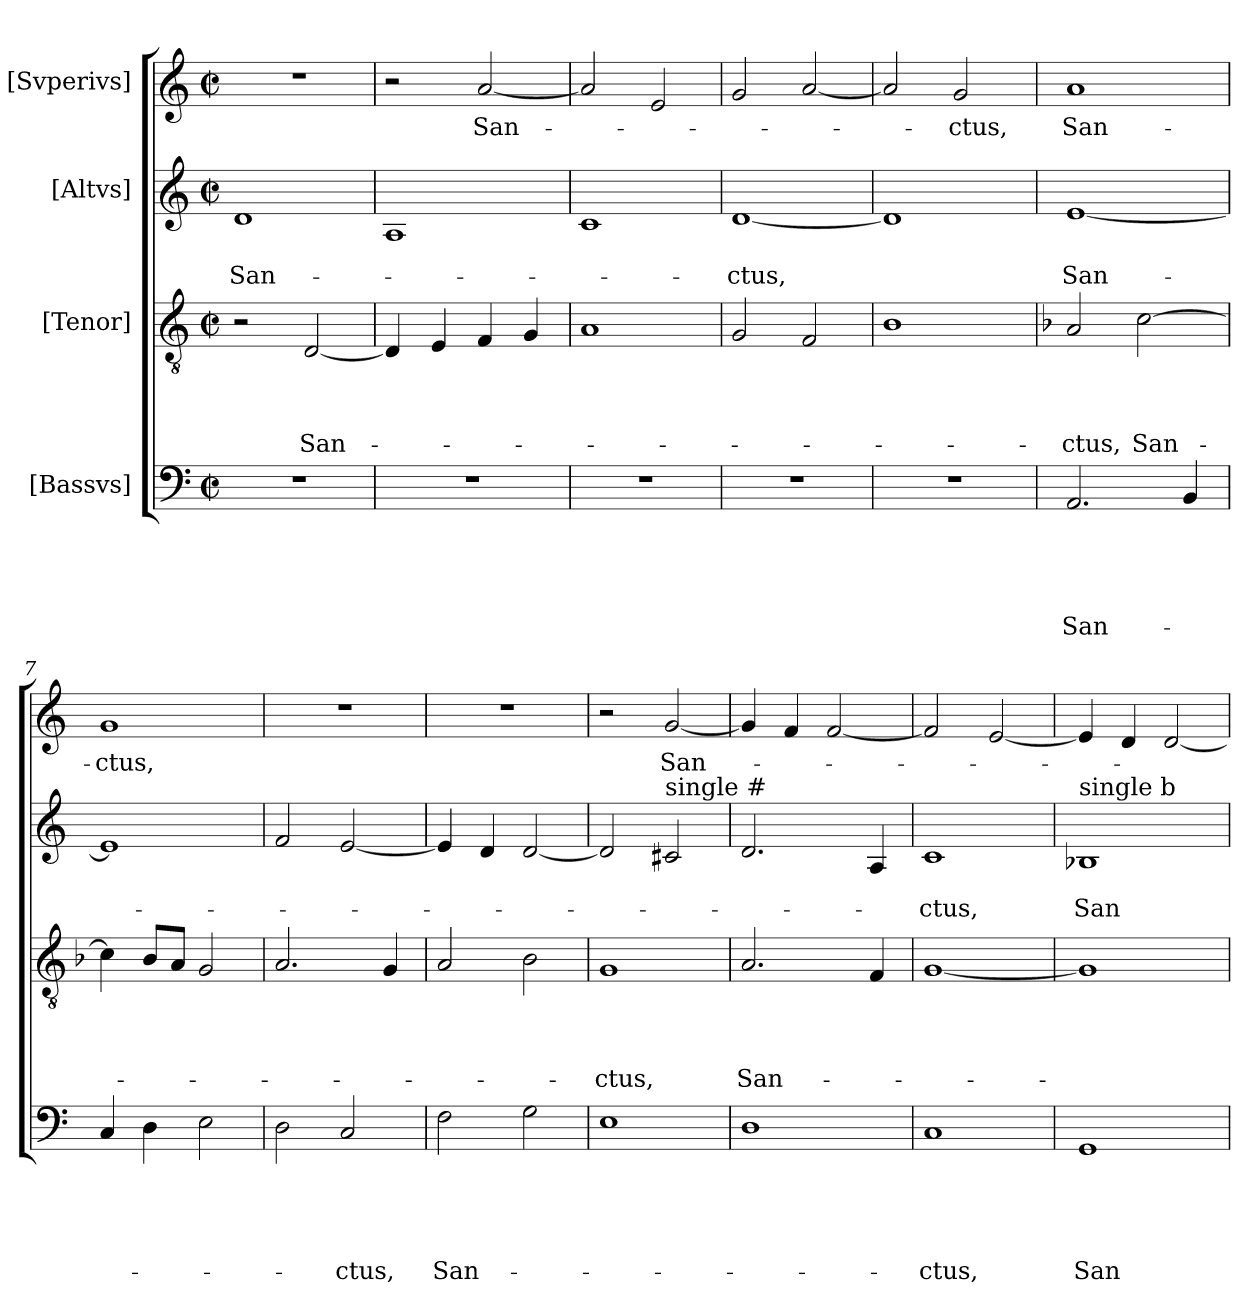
**kern	**text	**text	**text	**text	**text	**kern	**text	**text	**text	**text	**kern	**text	**text	**kern	**text
*part4	*part4	*part4	*part4	*part4	*part4	*part3	*part3	*part3	*part3	*part3	*part2	*part2	*part2	*part1	*part1
*staff4	*staff4	*staff4	*staff4	*staff4	*staff4	*staff3	*staff3	*staff3	*staff3	*staff3	*staff2	*staff2	*staff2	*staff1	*staff1
*I"[Bassvs]	*	*	*	*	*	*I"[Tenor]	*	*	*	*	*I"[Altvs]	*	*	*I"[Svperivs]	*
*clefF4	*	*	*	*	*	*clefGv2	*	*	*	*	*clefG2	*	*	*clefG2	*
*k[]	*	*	*	*	*	*k[]	*	*	*	*	*k[]	*	*	*k[]	*
*C:	*	*	*	*	*	*C:	*	*	*	*	*C:	*	*	*C:	*
*M2/2	*	*	*	*	*	*M2/2	*	*	*	*	*M2/2	*	*	*M2/2	*
*met(c|)	*	*	*	*	*	*met(c|)	*	*	*	*	*met(c|)	*	*	*met(c|)	*
=1	=1	=1	=1	=1	=1	=1	=1	=1	=1	=1	=1	=1	=1	=1	=1
!	!	!	!	!	!	!	!	!	!	!	!	!	!LO:LY:b	!	!
1r	.	.	.	.	.	2r	.	.	.	.	1d	.	San-	1r	.
!	!	!	!	!	!	!	!	!	!	!LO:LY:b	!	!	!	!	!
.	.	.	.	.	.	[<2D/	.	.	.	San-	.	.	.	.	.
=2	=2	=2	=2	=2	=2	=2	=2	=2	=2	=2	=2	=2	=2	=2	=2
1r	.	.	.	.	.	4D/]	.	.	.	.	1A	.	.	2r	.
.	.	.	.	.	.	4E/	.	.	.	.	.	.	.	.	.
!	!	!	!	!	!	!	!	!	!	!	!	!	!	!	!LO:LY:b
.	.	.	.	.	.	4F/	.	.	.	.	.	.	.	[<2a/	San-
.	.	.	.	.	.	4G/	.	.	.	.	.	.	.	.	.
=3	=3	=3	=3	=3	=3	=3	=3	=3	=3	=3	=3	=3	=3	=3	=3
1r	.	.	.	.	.	1A	.	.	.	.	1c	.	.	2a/]	.
.	.	.	.	.	.	.	.	.	.	.	.	.	.	2e/	.
=4	=4	=4	=4	=4	=4	=4	=4	=4	=4	=4	=4	=4	=4	=4	=4
!	!	!	!	!	!	!	!	!	!	!	!	!	!LO:LY:b	!	!
1r	.	.	.	.	.	2G/	.	.	.	.	[<1d	.	-ctus,	2g/	.
.	.	.	.	.	.	2F/	.	.	.	.	.	.	.	[<2a/	.
=5	=5	=5	=5	=5	=5	=5	=5	=5	=5	=5	=5	=5	=5	=5	=5
1r	.	.	.	.	.	1B	.	.	.	.	1d]	.	.	2a/]	.
!	!	!	!	!	!	!	!	!	!	!	!	!	!	!	!LO:LY:b
.	.	.	.	.	.	.	.	.	.	.	.	.	.	2g/	-ctus,
=6	=6	=6	=6	=6	=6	=6	=6	=6	=6	=6	=6	=6	=6	=6	=6
*	*	*	*	*	*	*k[b-]	*	*	*	*	*	*	*	*	*
*	*	*	*	*	*	*F:	*	*	*	*	*	*	*	*	*
!	!	!	!	!	!LO:LY:b	!	!	!	!	!LO:LY:b	!	!	!LO:LY:b	!	!LO:LY:b
2.AA/	.	.	.	.	San-	2A/	.	.	.	-ctus,	[<1e	.	San-	1a	San-
!	!	!	!	!	!	!	!	!	!	!LO:LY:b	!	!	!	!	!
.	.	.	.	.	.	[>2c\	.	.	.	San-	.	.	.	.	.
4BB/	.	.	.	.	.	.	.	.	.	.	.	.	.	.	.
=7	=7	=7	=7	=7	=7	=7	=7	=7	=7	=7	=7	=7	=7	=7	=7
!	!	!	!	!	!	!	!	!	!	!	!	!	!	!	!LO:LY:b
4C/	.	.	.	.	.	4c\]	.	.	.	.	1e]	.	.	1g	-ctus,
4D\	.	.	.	.	.	8B-/L	.	.	.	.	.	.	.	.	.
.	.	.	.	.	.	8A/J	.	.	.	.	.	.	.	.	.
2E\	.	.	.	.	.	2G/	.	.	.	.	.	.	.	.	.
!!LO:LB:g=z
=8	=8	=8	=8	=8	=8	=8	=8	=8	=8	=8	=8	=8	=8	=8	=8
*	*	*	*	*	*	*k[]	*	*	*	*	*	*	*	*	*
*	*	*	*	*	*	*C:	*	*	*	*	*	*	*	*	*
2D\	.	.	.	.	.	2.A/	.	.	.	.	2f/	.	.	1r	.
!	!	!	!	!	!LO:LY:b	!	!	!	!	!	!	!	!	!	!
2C/	.	.	.	.	-ctus,	.	.	.	.	.	[<2e/	.	.	.	.
.	.	.	.	.	.	4G/	.	.	.	.	.	.	.	.	.
=9	=9	=9	=9	=9	=9	=9	=9	=9	=9	=9	=9	=9	=9	=9	=9
!	!	!	!	!	!LO:LY:b	!	!	!	!	!	!	!	!	!	!
2F\	.	.	.	.	San-	2A/	.	.	.	.	4e/]	.	.	1r	.
.	.	.	.	.	.	.	.	.	.	.	4d/	.	.	.	.
2G\	.	.	.	.	.	2B\	.	.	.	.	[<2d/	.	.	.	.
=10	=10	=10	=10	=10	=10	=10	=10	=10	=10	=10	=10	=10	=10	=10	=10
!	!	!	!	!	!	!	!	!	!	!LO:LY:b	!	!	!	!	!
1E	.	.	.	.	.	1G	.	.	.	-ctus,	2d/]	.	.	2r	.
!	!	!	!	!	!	!	!	!	!	!	!LO:TX:a:t=single #	!	!	!	!
!	!	!	!	!	!	!	!	!	!	!	!	!	!	!	!LO:LY:b
.	.	.	.	.	.	.	.	.	.	.	2c#/	.	.	[<2g/	San-
=11	=11	=11	=11	=11	=11	=11	=11	=11	=11	=11	=11	=11	=11	=11	=11
!	!	!	!	!	!	!	!	!	!	!LO:LY:b	!	!	!	!	!
1D	.	.	.	.	.	2.A/	.	.	.	San-	2.d/	.	.	4g/]	.
.	.	.	.	.	.	.	.	.	.	.	.	.	.	4f/	.
.	.	.	.	.	.	.	.	.	.	.	.	.	.	[<2f/	.
.	.	.	.	.	.	4F/	.	.	.	.	4A/	.	.	.	.
=12	=12	=12	=12	=12	=12	=12	=12	=12	=12	=12	=12	=12	=12	=12	=12
!	!	!	!	!	!LO:LY:b	!	!	!	!	!	!	!	!LO:LY:b	!	!
1C	.	.	.	.	-ctus,	[<1G	.	.	.	.	1c	.	-ctus,	2f/]	.
.	.	.	.	.	.	.	.	.	.	.	.	.	.	[<2e/	.
=13	=13	=13	=13	=13	=13	=13	=13	=13	=13	=13	=13	=13	=13	=13	=13
!	!	!	!	!	!	!	!	!	!	!	!LO:TX:a:t=single b	!	!	!	!
!	!	!	!	!	!LO:LY:b	!	!	!	!	!	!	!	!LO:LY:b	!	!
1GG	.	.	.	.	San-	1G]	.	.	.	.	1B-	.	San-	4e/]	.
.	.	.	.	.	.	.	.	.	.	.	.	.	.	4d/	.
.	.	.	.	.	.	.	.	.	.	.	.	.	.	[<2d/	.
=	=	=	=	=	=	=	=	=	=	=	=	=	=	=	=
*-	*-	*-	*-	*-	*-	*-	*-	*-	*-	*-	*-	*-	*-	*-	*-
